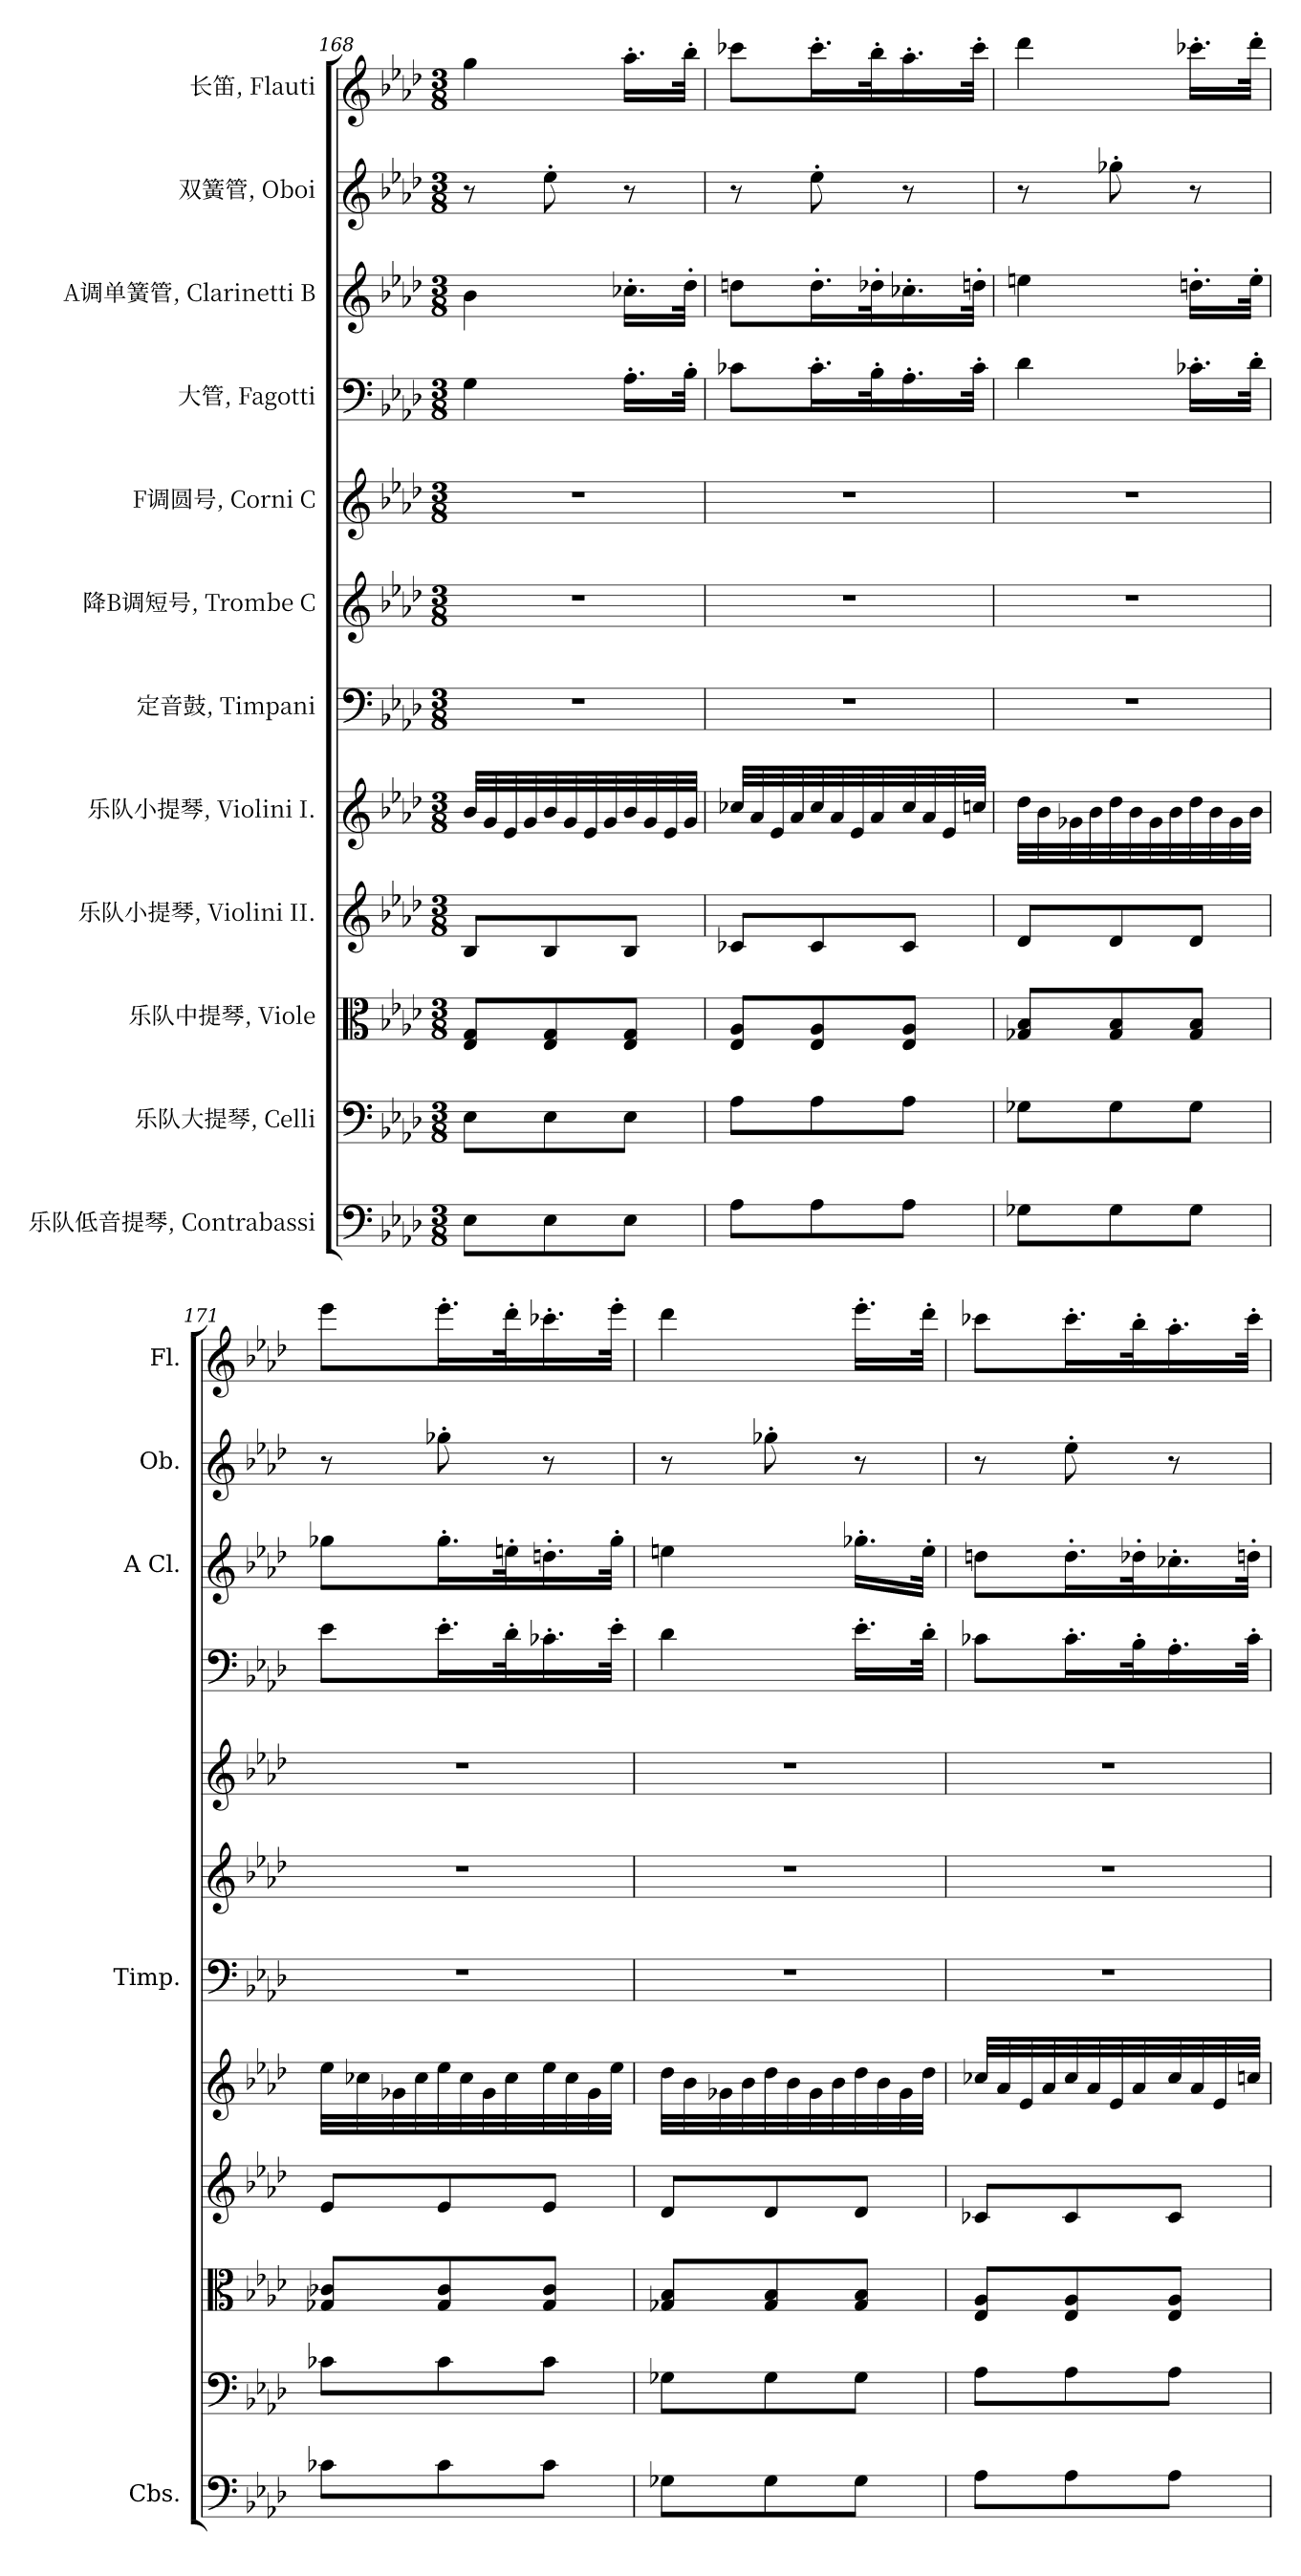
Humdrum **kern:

**kern	**kern	**kern	**kern	**kern	**kern	**kern	**kern	**kern	**kern	**kern	**kern
*part12	*part11	*part10	*part9	*part8	*part7	*part6	*part5	*part4	*part3	*part2	*part1
*staff12	*staff11	*staff10	*staff9	*staff8	*staff7	*staff6	*staff5	*staff4	*staff3	*staff2	*staff1
*I"乐队低音提琴, Contrabassi	*I"乐队大提琴, Celli	*I"乐队中提琴, Viole	*I"乐队小提琴, Violini II.	*I"乐队小提琴, Violini I.	*I"定音鼓, Timpani	*I"降B调短号, Trombe C	*I"F调圆号, Corni C	*I"大管, Fagotti	*I"A调单簧管, Clarinetti B	*I"双簧管, Oboi	*I"长笛, Flauti
*I'Cbs.	*	*	*	*	*I'Timp.	*	*	*	*I'A Cl.	*I'Ob.	*I'Fl.
*clefF4	*clefF4	*clefC3	*clefG2	*clefG2	*clefF4	*clefG2	*clefG2	*clefF4	*clefG2	*clefG2	*clefG2
*ITrd7c12	*	*	*	*	*	*ITrd1c2	*ITrd4c7	*	*ITrd2c3	*	*
*k[b-e-a-d-]	*k[b-e-a-d-]	*k[b-e-a-d-]	*k[b-e-a-d-]	*k[b-e-a-d-]	*k[b-e-a-d-]	*k[b-e-a-d-g-c-]	*k[b-e-a-d-g-]	*k[b-e-a-d-]	*k[b-]	*k[b-e-a-d-]	*k[b-e-a-d-]
*M3/8	*M3/8	*M3/8	*M3/8	*M3/8	*M3/8	*M3/8	*M3/8	*M3/8	*M3/8	*M3/8	*M3/8
=168	=168	=168	=168	=168	=168	=168	=168	=168	=168	=168	=168
8EE-\L	8E-\L	8E-/ 8G/L	8B-/L	32b-/LLL	4.r	4.r	4.r	4G\	4g\	8r	4gg\
.	.	.	.	32g/	.	.	.	.	.	.	.
.	.	.	.	32e-/	.	.	.	.	.	.	.
.	.	.	.	32g/	.	.	.	.	.	.	.
8EE-\	8E-\	8E-/ 8G/	8B-/	32b-/	.	.	.	.	.	8ee-'\	.
.	.	.	.	32g/	.	.	.	.	.	.	.
.	.	.	.	32e-/	.	.	.	.	.	.	.
.	.	.	.	32g/	.	.	.	.	.	.	.
8EE-\J	8E-\J	8E-/ 8G/J	8B-/J	32b-/	.	.	.	16.A-'\LL	16.a-X'\LL	8r	16.aa-'\LL
.	.	.	.	32g/	.	.	.	.	.	.	.
.	.	.	.	32e-/	.	.	.	.	.	.	.
.	.	.	.	32g/JJJ	.	.	.	32B-'\JJk	32b-'\JJk	.	32bb-'\JJk
!!LO:PB:g=z
=169	=169	=169	=169	=169	=169	=169	=169	=169	=169	=169	=169
8AA-\L	8A-\L	8E-/ 8A-/L	8c-X/L	32cc-X/LLL	4.r	4.r	4.r	8c-X\L	8bn\L	8r	8ccc-X\L
.	.	.	.	32a-/	.	.	.	.	.	.	.
.	.	.	.	32e-/	.	.	.	.	.	.	.
.	.	.	.	32a-/	.	.	.	.	.	.	.
8AA-\	8A-\	8E-/ 8A-/	8c-/	32cc-/	.	.	.	16.c-'\L	16.b'\L	8ee-'\	16.ccc-'\L
.	.	.	.	32a-/	.	.	.	.	.	.	.
.	.	.	.	32e-/	.	.	.	.	.	.	.
.	.	.	.	32a-/	.	.	.	32B-'\K	32b-X'\K	.	32bb-'\K
8AA-\J	8A-\J	8E-/ 8A-/J	8c-/J	32cc-/	.	.	.	16.A-'\	16.a-X'\	8r	16.aa-'\
.	.	.	.	32a-/	.	.	.	.	.	.	.
.	.	.	.	32e-/	.	.	.	.	.	.	.
.	.	.	.	32ccn/JJJ	.	.	.	32c-'\JJk	32bn'\JJk	.	32ccc-'\JJk
=170	=170	=170	=170	=170	=170	=170	=170	=170	=170	=170	=170
8GG-X\L	8G-X\L	8G-X/ 8B-/L	8d-/L	32dd-\LLL	4.r	4.r	4.r	4d-\	4cc#X\	8r	4ddd-\
.	.	.	.	32b-\	.	.	.	.	.	.	.
.	.	.	.	32g-X\	.	.	.	.	.	.	.
.	.	.	.	32b-\	.	.	.	.	.	.	.
8GG-\	8G-\	8G-/ 8B-/	8d-/	32dd-\	.	.	.	.	.	8gg-X'\	.
.	.	.	.	32b-\	.	.	.	.	.	.	.
.	.	.	.	32g-\	.	.	.	.	.	.	.
.	.	.	.	32b-\	.	.	.	.	.	.	.
8GG-\J	8G-\J	8G-/ 8B-/J	8d-/J	32dd-\	.	.	.	16.c-X'\LL	16.bn'\LL	8r	16.ccc-X'\LL
.	.	.	.	32b-\	.	.	.	.	.	.	.
.	.	.	.	32g-\	.	.	.	.	.	.	.
.	.	.	.	32b-\JJJ	.	.	.	32d-'\JJk	32cc#'\JJk	.	32ddd-'\JJk
=171	=171	=171	=171	=171	=171	=171	=171	=171	=171	=171	=171
8C-X\L	8c-X\L	8G-X/ 8c-X/L	8e-/L	32ee-\LLL	4.r	4.r	4.r	8e-\L	8ee-X\L	8r	8eee-\L
.	.	.	.	32cc-X\	.	.	.	.	.	.	.
.	.	.	.	32g-X\	.	.	.	.	.	.	.
.	.	.	.	32cc-\	.	.	.	.	.	.	.
8C-\	8c-\	8G-/ 8c-/	8e-/	32ee-\	.	.	.	16.e-'\L	16.ee-'\L	8gg-X'\	16.eee-'\L
.	.	.	.	32cc-\	.	.	.	.	.	.	.
.	.	.	.	32g-\	.	.	.	.	.	.	.
.	.	.	.	32cc-\	.	.	.	32d-'\K	32cc#X'\K	.	32ddd-'\K
8C-\J	8c-\J	8G-/ 8c-/J	8e-/J	32ee-\	.	.	.	16.c-X'\	16.bn'\	8r	16.ccc-X'\
.	.	.	.	32cc-\	.	.	.	.	.	.	.
.	.	.	.	32g-\	.	.	.	.	.	.	.
.	.	.	.	32ee-\JJJ	.	.	.	32e-'\JJk	32ee-'\JJk	.	32eee-'\JJk
!!LO:PB:g=z
=172	=172	=172	=172	=172	=172	=172	=172	=172	=172	=172	=172
8GG-X\L	8G-X\L	8G-X/ 8B-/L	8d-/L	32dd-\LLL	4.r	4.r	4.r	4d-\	4cc#X\	8r	4ddd-\
.	.	.	.	32b-\	.	.	.	.	.	.	.
.	.	.	.	32g-X\	.	.	.	.	.	.	.
.	.	.	.	32b-\	.	.	.	.	.	.	.
8GG-\	8G-\	8G-/ 8B-/	8d-/	32dd-\	.	.	.	.	.	8gg-X'\	.
.	.	.	.	32b-\	.	.	.	.	.	.	.
.	.	.	.	32g-\	.	.	.	.	.	.	.
.	.	.	.	32b-\	.	.	.	.	.	.	.
8GG-\J	8G-\J	8G-/ 8B-/J	8d-/J	32dd-\	.	.	.	16.e-'\LL	16.ee-X'\LL	8r	16.eee-'\LL
.	.	.	.	32b-\	.	.	.	.	.	.	.
.	.	.	.	32g-\	.	.	.	.	.	.	.
.	.	.	.	32dd-\JJJ	.	.	.	32d-'\JJk	32cc#'\JJk	.	32ddd-'\JJk
=173	=173	=173	=173	=173	=173	=173	=173	=173	=173	=173	=173
8AA-\L	8A-\L	8E-/ 8A-/L	8c-X/L	32cc-X/LLL	4.r	4.r	4.r	8c-X\L	8bn\L	8r	8ccc-X\L
.	.	.	.	32a-/	.	.	.	.	.	.	.
.	.	.	.	32e-/	.	.	.	.	.	.	.
.	.	.	.	32a-/	.	.	.	.	.	.	.
8AA-\	8A-\	8E-/ 8A-/	8c-/	32cc-/	.	.	.	16.c-'\L	16.b'\L	8ee-'\	16.ccc-'\L
.	.	.	.	32a-/	.	.	.	.	.	.	.
.	.	.	.	32e-/	.	.	.	.	.	.	.
.	.	.	.	32a-/	.	.	.	32B-'\K	32b-X'\K	.	32bb-'\K
8AA-\J	8A-\J	8E-/ 8A-/J	8c-/J	32cc-/	.	.	.	16.A-'\	16.a-X'\	8r	16.aa-'\
.	.	.	.	32a-/	.	.	.	.	.	.	.
.	.	.	.	32e-/	.	.	.	.	.	.	.
.	.	.	.	32ccn/JJJ	.	.	.	32c-'\JJk	32bn'\JJk	.	32ccc-'\JJk
=	=	=	=	=	=	=	=	=	=	=	=
*-	*-	*-	*-	*-	*-	*-	*-	*-	*-	*-	*-
